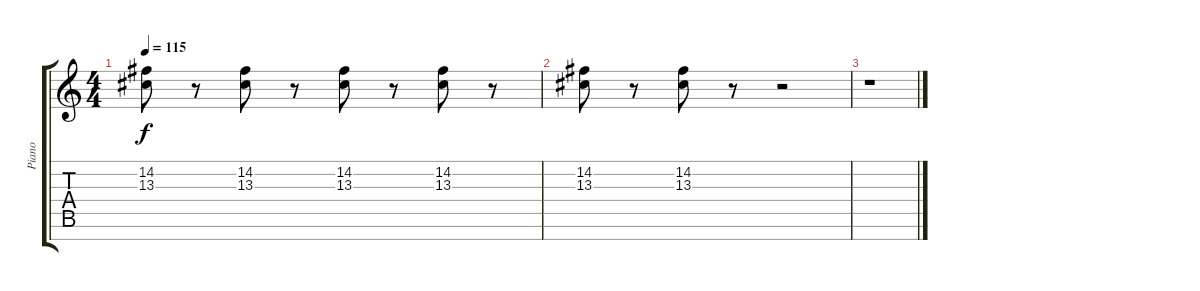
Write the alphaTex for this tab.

\track ("Piano" "Piano") {instrument brightacousticpiano}
\staff {score tabs}
\tuning (A4 E4 C4 G3 D3 A2 E2) {hide}
\ts (4 4)
\tempo 115
\clef g2
\ks c
(14.2 13.3).8{dy f} r.8 (14.2 13.3).8 r.8 (14.2 13.3).8 r.8 (14.2 13.3).8 r.8 |
(14.2 13.3).8 r.8 (14.2 13.3).8 r.8 r.2 |
r.1
